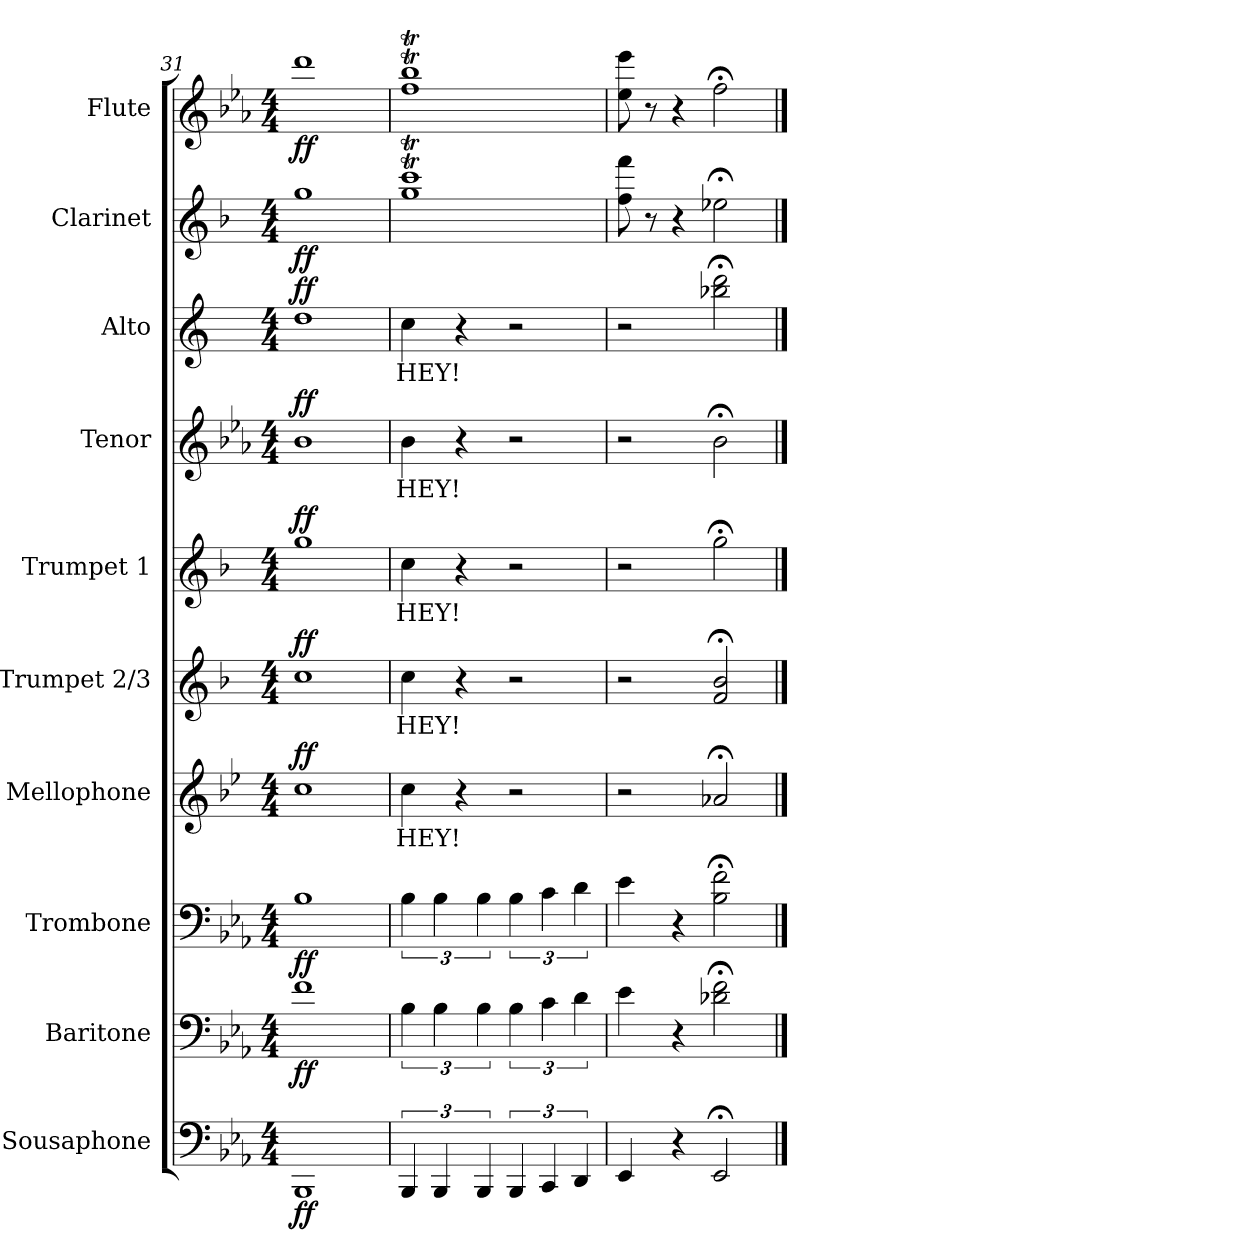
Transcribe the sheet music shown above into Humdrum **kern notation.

**kern	**dynam	**kern	**dynam	**kern	**dynam	**kern	**text	**dynam	**kern	**text	**dynam	**kern	**text	**dynam	**kern	**text	**dynam	**kern	**text	**dynam	**kern	**dynam	**kern	**dynam
*part10	*part10	*part9	*part9	*part8	*part8	*part7	*part7	*part7	*part6	*part6	*part6	*part5	*part5	*part5	*part4	*part4	*part4	*part3	*part3	*part3	*part2	*part2	*part1	*part1
*staff10	*staff10	*staff9	*staff9	*staff8	*staff8	*staff7	*staff7	*staff7	*staff6	*staff6	*staff6	*staff5	*staff5	*staff5	*staff4	*staff4	*staff4	*staff3	*staff3	*staff3	*staff2	*staff2	*staff1	*staff1
*I"Sousaphone	*	*I"Baritone	*	*I"Trombone	*	*I"Mellophone	*	*	*I"Trumpet 2/3	*	*	*I"Trumpet 1	*	*	*I"Tenor	*	*	*I"Alto	*	*	*I"Clarinet	*	*I"Flute	*
*I'Sphn.	*	*I'Bar.	*	*I'Tbn.	*	*I'Mlp.	*	*	*I'Tpt. 2/3	*	*	*I'Tpt. 1	*	*	*	*	*	*	*	*	*I'Cl.	*	*I'Fl.	*
*clefF4	*	*clefF4	*	*clefF4	*	*clefG2	*	*	*clefG2	*	*	*clefG2	*	*	*clefG2	*	*	*clefG2	*	*	*clefG2	*	*clefG2	*
*	*	*	*	*	*	*ITrd4c7	*	*	*ITrd1c2	*	*	*ITrd1c2	*	*	*ITrd8c14	*	*	*ITrd5c9	*	*	*ITrd1c2	*	*	*
*k[b-e-a-]	*	*k[b-e-a-]	*	*k[b-e-a-]	*	*k[b-e-a-]	*	*	*k[b-e-a-]	*	*	*k[b-e-a-]	*	*	*k[b-e-a-]	*	*	*k[b-e-a-]	*	*	*k[b-e-a-]	*	*k[b-e-a-]	*
*M4/4	*	*M4/4	*	*M4/4	*	*M4/4	*	*	*M4/4	*	*	*M4/4	*	*	*M4/4	*	*	*M4/4	*	*	*M4/4	*	*M4/4	*
=31	=31	=31	=31	=31	=31	=31	=31	=31	=31	=31	=31	=31	=31	=31	=31	=31	=31	=31	=31	=31	=31	=31	=31	=31
!	!LO:DY:b	!	!LO:DY:b	!	!LO:DY:b	!	!	!LO:DY:b	!	!	!LO:DY:b	!	!	!LO:DY:b	!	!	!LO:DY:b	!	!	!LO:DY:b	!	!LO:DY:b	!	!LO:DY:b
1BBB-	ff	1f	ff	1B-	ff	1f	.	ff	1b-	.	ff	1ff	.	ff	1B-	.	ff	1f	.	ff	1ff	ff	1ddd	ff
=32	=32	=32	=32	=32	=32	=32	=32	=32	=32	=32	=32	=32	=32	=32	=32	=32	=32	=32	=32	=32	=32	=32	=32	=32
6BBB-/	.	6B-\	.	6B-\	.	4f\	HEY!	.	4b-\	HEY!	.	4b-\	HEY!	.	4B-\	HEY!	.	4e-\	HEY!	.	1ffT 1bb-T	.	1ffT 1bb-T	.
6BBB-/	.	6B-\	.	6B-\	.	.	.	.	.	.	.	.	.	.	.	.	.	.	.	.	.	.	.	.
.	.	.	.	.	.	4r	.	.	4r	.	.	4r	.	.	4r	.	.	4r	.	.	.	.	.	.
6BBB-/	.	6B-\	.	6B-\	.	.	.	.	.	.	.	.	.	.	.	.	.	.	.	.	.	.	.	.
6BBB-/	.	6B-\	.	6B-\	.	2r	.	.	2r	.	.	2r	.	.	2r	.	.	2r	.	.	.	.	.	.
6CC/	.	6c\	.	6c\	.	.	.	.	.	.	.	.	.	.	.	.	.	.	.	.	.	.	.	.
6DD/	.	6d\	.	6d\	.	.	.	.	.	.	.	.	.	.	.	.	.	.	.	.	.	.	.	.
=33	=33	=33	=33	=33	=33	=33	=33	=33	=33	=33	=33	=33	=33	=33	=33	=33	=33	=33	=33	=33	=33	=33	=33	=33
4EE-/	.	4e-\	.	4e-\	.	2r	.	.	2r	.	.	2r	.	.	2r	.	.	2r	.	.	8ee-\ 8eee-\	.	8ee-\ 8eee-\	.
.	.	.	.	.	.	.	.	.	.	.	.	.	.	.	.	.	.	.	.	.	8r	.	8r	.
4r	.	4r	.	4r	.	.	.	.	.	.	.	.	.	.	.	.	.	.	.	.	4r	.	4r	.
2EE-;</	.	2d-X\;< 2f\;<	.	2B-\;< 2f\;<	.	2d-X;</	.	.	2e-/;< 2a-/;<	.	.	2ff;<\	.	.	2B-;<\	.	.	2dd-X\;< 2ff\;<	.	.	2dd-X;<\	.	2ff;<\	.
==	==	==	==	==	==	==	==	==	==	==	==	==	==	==	==	==	==	==	==	==	==	==	==	==
*-	*-	*-	*-	*-	*-	*-	*-	*-	*-	*-	*-	*-	*-	*-	*-	*-	*-	*-	*-	*-	*-	*-	*-	*-
